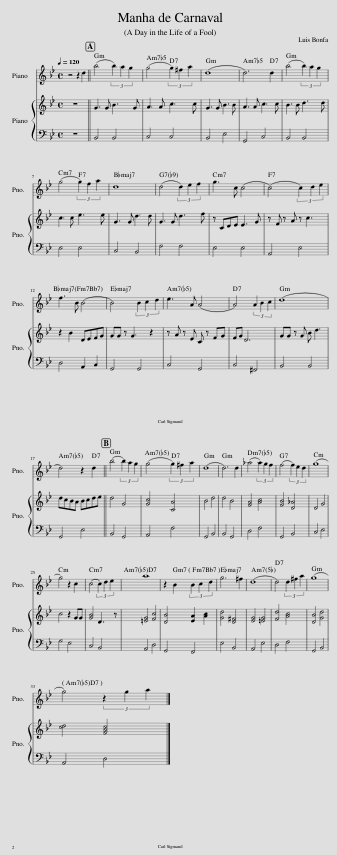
X:1
%%score 1 { 2 | 3 }
L:1/8
Q:1/4=120
M:4/4
I:linebreak $
K:Bb
V:1 treble
V:2 treble
V:3 bass
V:1
 z4 z2 d2 || (b4 (3b2) a2 g2 | (g4 (3g2) ^f2 a2 | (d8 | d6) d2 | %5
 (b4 (3b2) a2 g2 |$ (g4 (3g2) f2 a2 | d8 | (d4 (3d2) e2 f2 | g3 c (c4 | %10
 (c4) (3c2) d2 e2 |$ f3 B (B4 | B4) (3B2 c2 d2 | e3 A (A4 | A4) (3A2 B2 c2 | %15
 (d8 |$ d4) z2 d2 || (b4 (3b2) a2 g2 | (g4 (3g2) ^f2 a2 | (d8 | %20
 d6) d2 | (_a4 (3a2) g2 f2 | (f4 (3f2) e2 d2 | (g8 |$ g4) z2 c2 | %25
 (c4 (3c2) d2 e2 | a8 | z2 B2 (3B2 c2 d2 | g6 ^f2 | (d8 | %30
 d4) (3d2 ^f2 a2 | (g8 |$ g4) (3z2 g2 a2 |] %33
V:2
 z8 || G3 G B3 G | A3 A c3 c | G3 G B3 B | A3 A c3 c | %5
 B3 B d3 d |$ c3 c e3 e | G3 G d3 d | G3 G d3 f | z CDE E3 G | %10
 z F z A z c3 |$ z2 B2 DEFG | GG z G3 z2 | z A z E C z FG | FG D6 | %15
 GG z G B d3 |$ dcBA Bcde || d4 G4 | [Gc]4 [CA]4 | B4 d4 | %20
 d4 B4 | [FA]4 [Ac]4 | [FB]4 [D_A]4 | D4 G4 |$ c4 z2 GG | %25
 [GB]4 D3 z | [=EG]4 [Fc]4 | [DB]4 [EA]2 [Ac]2 | [Gd]4 [D^F]4 | [EG]4 [=EG]4 | %30
 [Fd]4 [Ac]4 | [DB]4 [Gd]4 |$ [cd]4 [FAc]4 |] %33
V:3
 z8 || B,,4 B,,4 | C,4 C,4 | B,,4 E,4 | G,,4 C,4 | %5
 B,,4 B,,4 |$ E,4 E,4 | C,4 B,,4 | F,4 F,4 | E,4 E,4 | %10
 A,,4 E,4 |$ D,4 A,,2 C,2 | G,,4 G,,4 | C,4 G,,4 | C,4 ^F,,4 | %15
 B,,4 B,,4 |$ G,,4 E,4 || B,,4 G,,4 | A,,4 F,4 | G,,4 B,,4 | %20
 B,,4 G,,4 | D,4 F,4 | G,,4 B,,4 | C,4 E,4 |$ G,4 E,4 | %25
 C,4 B,,4 | A,,4 D,4 | G,,4 F,,4 | E,4 B,,4 | A,,4 E,4 | %30
 D,4 F,4 | G,,4 B,,4 |$ A,,4 D,4 |] %33
